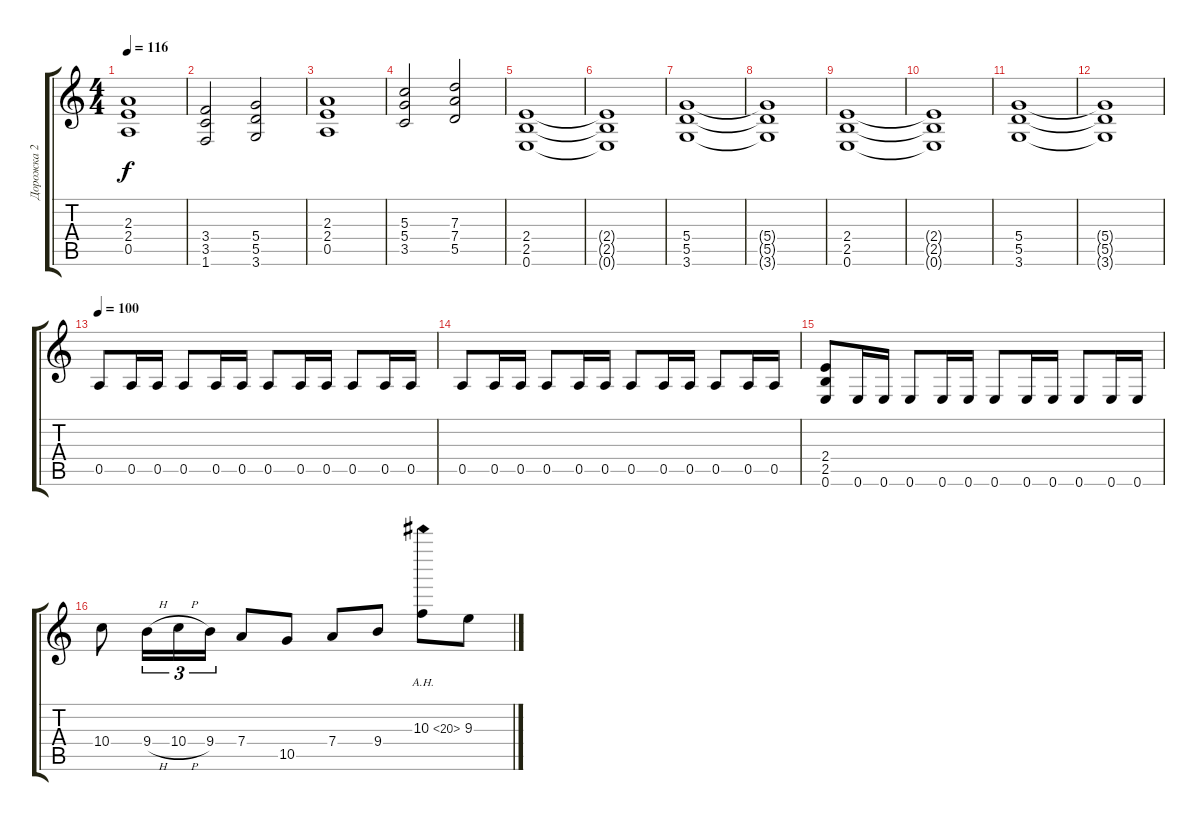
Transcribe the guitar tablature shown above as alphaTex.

\track ("Дорожка 2" "Дорожка 2") {instrument distortionguitar}
\staff {score tabs}
\tuning (E4 B3 G3 D3 A2 E2) {hide}
\ts (4 4)
\tempo 116
\clef g2
\ks c
(2.3 2.4 0.5).1{dy f} |
(3.4 3.5 1.6).2 (5.4 5.5 3.6).2 |
(2.3 2.4 0.5).1 |
(5.3 5.4 3.5).2 (7.3 7.4 5.5).2 |
(2.4 2.5 0.6).1 |
(2.4{t} 2.5{t} 0.6{t}).1 |
(5.4 5.5 3.6).1 |
(5.4{t} 5.5{t} 3.6{t}).1 |
(2.4 2.5 0.6).1 |
(2.4{t} 2.5{t} 0.6{t}).1 |
(5.4 5.5 3.6).1 |
(5.4{t} 5.5{t} 3.6{t}).1 |
\tempo 100
0.5.8 0.5.16 0.5.16 0.5.8 0.5.16 0.5.16 0.5.8 0.5.16 0.5.16 0.5.8 0.5.16 0.5.16 |
0.5.8 0.5.16 0.5.16 0.5.8 0.5.16 0.5.16 0.5.8 0.5.16 0.5.16 0.5.8 0.5.16 0.5.16 |
(2.4 2.5 0.6).8 0.6.16 0.6.16 0.6.8 0.6.16 0.6.16 0.6.8 0.6.16 0.6.16 0.6.8 0.6.16 0.6.16 |
10.4.8 9.4{h}.16{tu (3 2)} 10.4{h}.16{tu (3 2)} 9.4.16{tu (3 2)} 7.4.8 10.5.8 7.4.8 9.4.8 10.3{ah 10}.8 9.3.8
